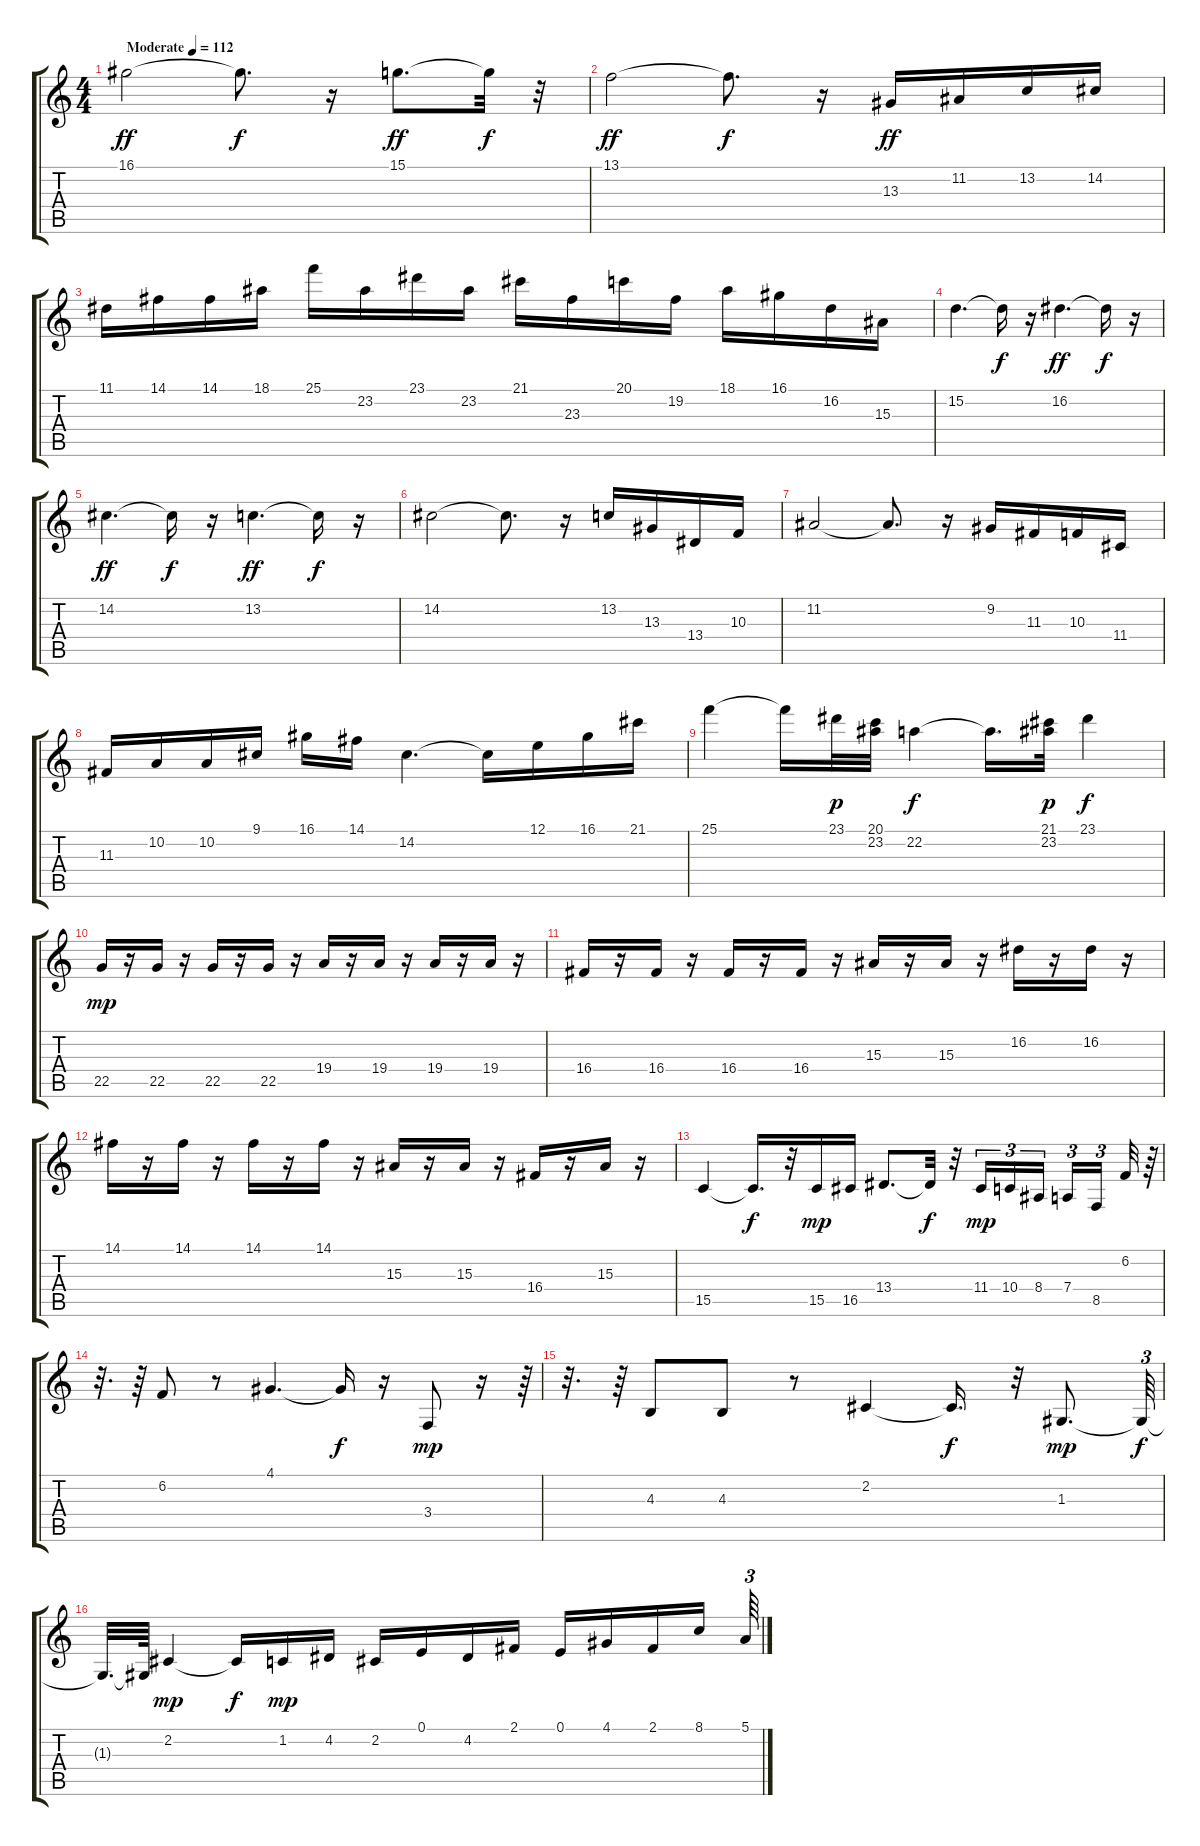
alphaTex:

\track "" {instrument drawbarorgan}
\staff {score tabs}
\tuning (E4 B3 G3 D3 A2 E2) {hide}
\ts (4 4)
\tempo (112 "Moderate")
\clef g2
\ks c
16.1.2{dy ff instrument drawbarorgan} 16.1{t}.8{d dy f} r.16 15.1.8{d dy ff} 15.1{t}.32{dy f} r.32 |
13.1.2{dy ff} 13.1{t}.8{d dy f} r.16 13.3.16{dy ff} 11.2.16 13.2.16 14.2.16 |
11.1.16 14.1.16 14.1.16 18.1.16 25.1.16 23.2.16 23.1.16 23.2.16 21.1.16 23.3.16 20.1.16 19.2.16 18.1.16 16.1.16 16.2.16 15.3.16 |
15.2.4{d} 15.2{t}.16{dy f} r.16 16.2.4{d dy ff} 16.2{t}.16{dy f} r.16 |
14.2.4{d dy ff} 14.2{t}.16{dy f} r.16 13.2.4{d dy ff} 13.2{t}.16{dy f} r.16 |
14.2.2{instrument lead2sawtooth} 14.2{t}.8{d} r.16 13.2.16 13.3.16 13.4.16 10.3.16 |
11.2.2 11.2{t}.8{d} r.16 9.2.16 11.3.16 10.3.16 11.4.16 |
11.3.16 10.2.16 10.2.16 9.1.16 16.1.16 14.1.16 14.2.4{d} 14.2{t}.16 12.1.16 16.1.16 21.1.16 |
25.1.4 25.1{t}.16 23.1.32{dy p} (20.1 23.2).32 22.2.4{dy f} 22.2{t}.16{d} (21.1 23.2).32{dy p} 23.1.4{dy f} |
22.5.16{dy mp instrument brasssection} r.16 22.5.16 r.16 22.5.16 r.16 22.5.16 r.16 19.4.16 r.16 19.4.16 r.16 19.4.16 r.16 19.4.16 r.16 |
16.4.16 r.16 16.4.16 r.16 16.4.16 r.16 16.4.16 r.16 15.3.16 r.16 15.3.16 r.16 16.2.16 r.16 16.2.16 r.16 |
14.1.16 r.16 14.1.16 r.16 14.1.16 r.16 14.1.16 r.16 15.3.16 r.16 15.3.16 r.16 16.4.16 r.16 15.3.16 r.16 |
15.5.4 15.5{t}.16{d dy f} r.32 15.5.16{dy mp} 16.5.16 13.4.8{d} 13.4{t}.32{dy f} r.32 11.4.16{tu (3 2) dy mp} 10.4.16{tu (3 2)} 8.4.16{tu (3 2) beam splitsecondary} 7.4.16{tu (3 2)} 8.5.16{tu (3 2) beam splitsecondary} 6.2.32 r.64{tu (3 2)} |
r.32{d} r.64 6.2.8{instrument viola} r.8 4.1.4{d} 4.1{t}.16{dy f} r.16 3.4.8{dy mp} r.16 r.64{tu (3 2)} |
r.32{d} r.64 4.3.8 4.3.8 r.8 2.2.4 2.2{t}.16{d dy f} r.32 1.3.8{d dy mp} 1.3{t}.64{tu (3 2) dy f} |
1.3{t}.32{d} 1.3{t}.64 2.2.4{dy mp} 2.2{t}.16{dy f} 1.2.16{dy mp} 4.2.16 2.2.16 0.1.16 4.2.16 2.1.16 0.1.16 4.1.16 2.1.16 8.1.16 5.1.64{tu (3 2)}
